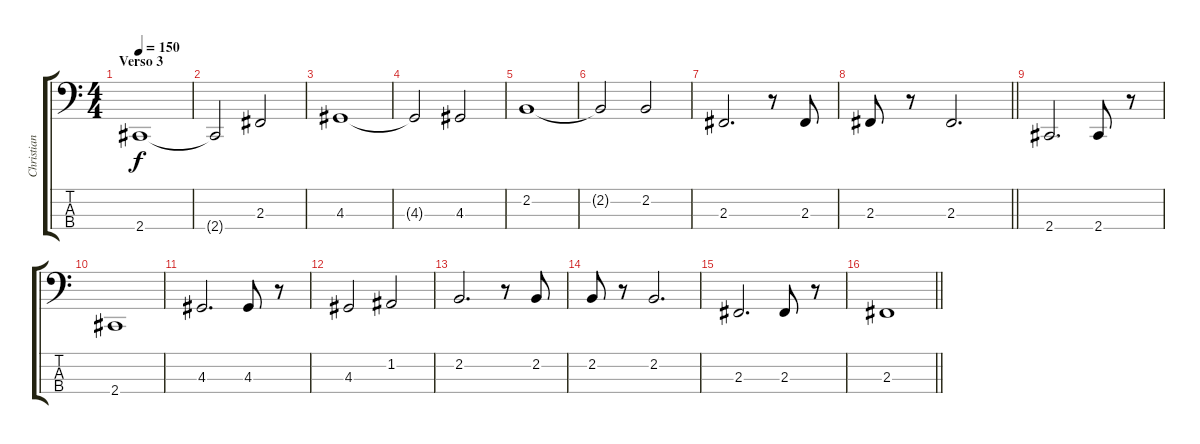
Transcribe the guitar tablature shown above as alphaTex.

\track ("Christian" "Christian") {instrument electricbassfinger}
\staff {score tabs}
\tuning (D2 A1 E1 B0) {hide}
\ts (4 4)
\section ("" "Verso 3")
\tempo 150
\clef f4
\ks c
2.4.1{dy f} |
2.4{t}.2 2.3.2 |
4.3.1 |
4.3{t}.2 4.3.2 |
2.2.1 |
2.2{t}.2 2.2.2 |
2.3.2{d} r.8 2.3.8 |
\barLineRight lightlight
2.3.8 r.8 2.3.2{d} |
2.4.2{d} 2.4.8 r.8 |
2.4.1 |
4.3.2{d} 4.3.8 r.8 |
4.3.2 1.2.2 |
2.2.2{d} r.8 2.2.8 |
2.2.8 r.8 2.2.2{d} |
2.3.2{d} 2.3.8 r.8 |
\barLineRight lightlight
2.3.1
